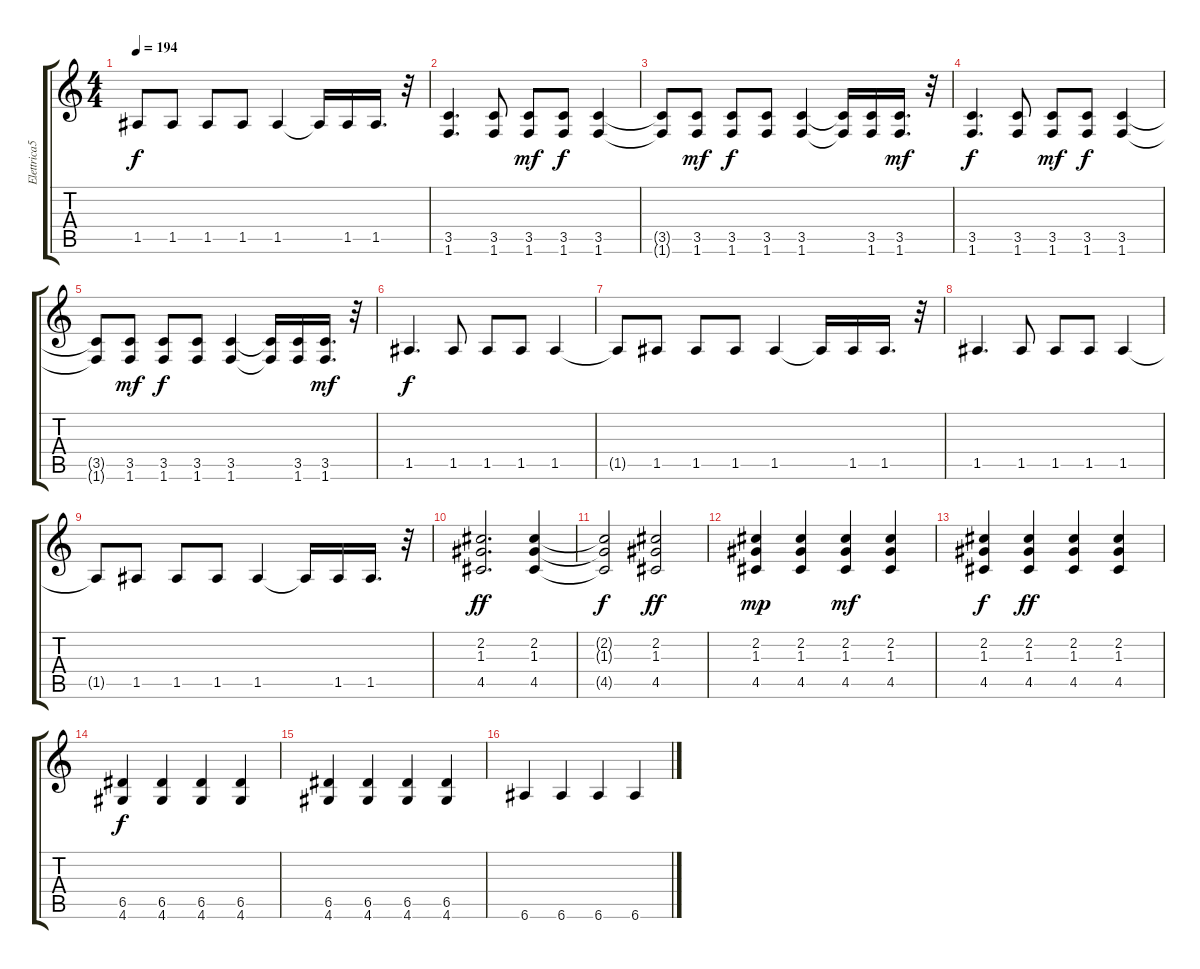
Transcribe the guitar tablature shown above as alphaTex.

\track ("Elettrica5(Ka)" "Elettrica5") {instrument distortionguitar}
\staff {score tabs}
\tuning (E4 B3 G3 D3 A2 E2) {hide}
\ts (4 4)
\tempo 194
\clef g2
\ks c
1.5{t}.8{dy f} 1.5.8 1.5.8 1.5.8 1.5.4 1.5{t}.16 1.5.16 1.5.16{d} r.32 |
(3.5 1.6).4{d} (3.5 1.6).8 (3.5 1.6).8{dy mf} (3.5 1.6).8{dy f} (3.5 1.6).4 |
(3.5{t} 1.6{t}).8 (3.5 1.6).8{dy mf} (3.5 1.6).8{dy f} (3.5 1.6).8 (3.5 1.6).4 (3.5{t} 1.6{t}).16 (3.5 1.6).16 (3.5 1.6).16{d dy mf} r.32 |
(3.5 1.6).4{d dy f} (3.5 1.6).8 (3.5 1.6).8{dy mf} (3.5 1.6).8{dy f} (3.5 1.6).4 |
(3.5{t} 1.6{t}).8 (3.5 1.6).8{dy mf} (3.5 1.6).8{dy f} (3.5 1.6).8 (3.5 1.6).4 (3.5{t} 1.6{t}).16 (3.5 1.6).16 (3.5 1.6).16{d dy mf} r.32 |
1.5.4{d dy f} 1.5.8 1.5.8 1.5.8 1.5.4 |
1.5{t}.8 1.5.8 1.5.8 1.5.8 1.5.4 1.5{t}.16 1.5.16 1.5.16{d} r.32 |
1.5.4{d} 1.5.8 1.5.8 1.5.8 1.5.4 |
1.5{t}.8 1.5.8 1.5.8 1.5.8 1.5.4 1.5{t}.16 1.5.16 1.5.16{d} r.32 |
(2.2 1.3 4.5).2{d dy ff} (2.2 1.3 4.5).4 |
(2.2{t} 1.3{t} 4.5{t}).2{dy f} (2.2 1.3 4.5).2{dy ff} |
(2.2 1.3 4.5).4{dy mp} (2.2 1.3 4.5).4 (2.2 1.3 4.5).4{dy mf} (2.2 1.3 4.5).4 |
(2.2 1.3 4.5).4{dy f} (2.2 1.3 4.5).4{dy ff} (2.2 1.3 4.5).4 (2.2 1.3 4.5).4 |
(6.5 4.6).4{dy f} (6.5 4.6).4 (6.5 4.6).4 (6.5 4.6).4 |
(6.5 4.6).4 (6.5 4.6).4 (6.5 4.6).4 (6.5 4.6).4 |
6.6.4 6.6.4 6.6.4 6.6.4
